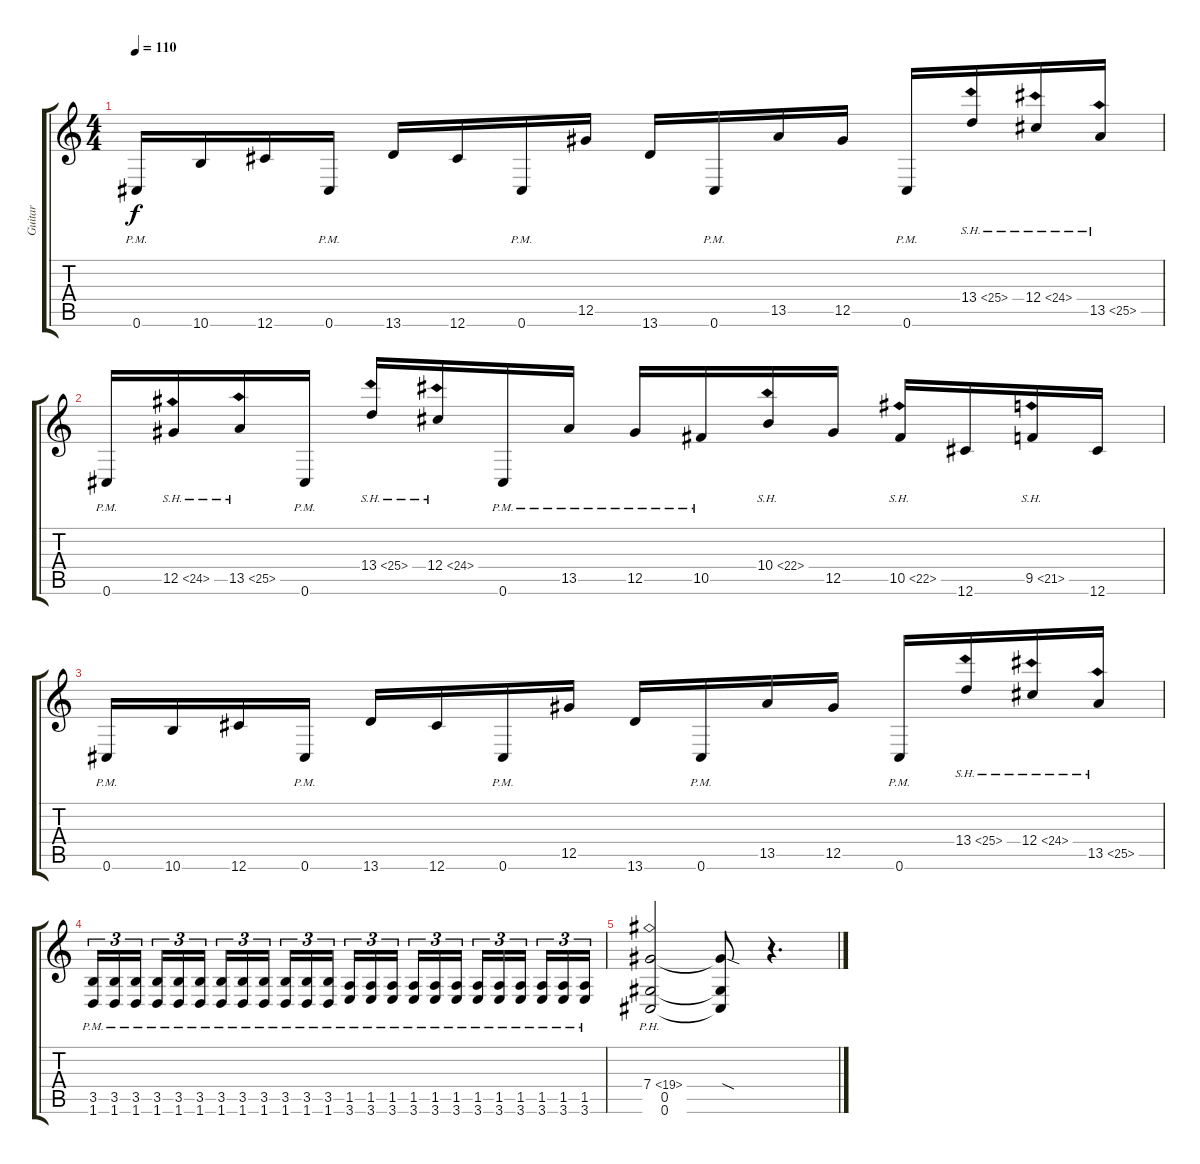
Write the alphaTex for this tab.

\track ("Guitar" "Guitar") {instrument overdrivenguitar}
\staff {score tabs}
\tuning (Eb4 Bb3 Gb3 Db3 Ab2 Db2) {hide}
\ts (4 4)
\tempo 110
\clef g2
\ks c
0.6{pm}.16{dy f} 10.6.16 12.6.16 0.6{pm}.16 13.6.16 12.6.16 0.6{pm}.16 12.5.16 13.6.16 0.6{pm}.16 13.5.16 12.5.16 0.6{pm}.16 13.4{sh 12}.16 12.4{sh 12}.16 13.5{sh 12}.16 |
0.6{pm}.16 12.5{sh 12}.16 13.5{sh 12}.16 0.6{pm}.16 13.4{sh 12}.16 12.4{sh 12}.16 0.6{pm}.16 13.5{pm}.16 12.5{pm}.16 10.5{pm}.16 10.4{sh 12}.16 12.5.16 10.5{sh 12}.16 12.6.16 9.5{sh 12}.16 12.6.16 |
0.6{pm}.16 10.6.16 12.6.16 0.6{pm}.16 13.6.16 12.6.16 0.6{pm}.16 12.5.16 13.6.16 0.6{pm}.16 13.5.16 12.5.16 0.6{pm}.16 13.4{sh 12}.16 12.4{sh 12}.16 13.5{sh 12}.16 |
(3.5{pm} 1.6{pm}).16{tu (3 2)} (3.5{pm} 1.6{pm}).16{tu (3 2)} (3.5{pm} 1.6{pm}).16{tu (3 2) beam splitsecondary} (3.5{pm} 1.6{pm}).16{tu (3 2)} (3.5{pm} 1.6{pm}).16{tu (3 2)} (3.5{pm} 1.6{pm}).16{tu (3 2)} (3.5{pm} 1.6{pm}).16{tu (3 2)} (3.5{pm} 1.6{pm}).16{tu (3 2)} (3.5{pm} 1.6{pm}).16{tu (3 2) beam splitsecondary} (3.5{pm} 1.6{pm}).16{tu (3 2)} (3.5{pm} 1.6{pm}).16{tu (3 2)} (3.5{pm} 1.6{pm}).16{tu (3 2)} (1.5{pm} 3.6{pm}).16{tu (3 2)} (1.5{pm} 3.6{pm}).16{tu (3 2)} (1.5{pm} 3.6{pm}).16{tu (3 2) beam splitsecondary} (1.5{pm} 3.6{pm}).16{tu (3 2)} (1.5{pm} 3.6{pm}).16{tu (3 2)} (1.5{pm} 3.6{pm}).16{tu (3 2)} (1.5{pm} 3.6{pm}).16{tu (3 2)} (1.5{pm} 3.6{pm}).16{tu (3 2)} (1.5{pm} 3.6{pm}).16{tu (3 2) beam splitsecondary} (1.5{pm} 3.6{pm}).16{tu (3 2)} (1.5{pm} 3.6{pm}).16{tu (3 2)} (1.5{pm} 3.6{pm}).16{tu (3 2)} |
(7.4{ph 12} 0.5 0.6).2 (7.4{sod t} 0.5{t} 0.6{t}).8 r.4{d}
